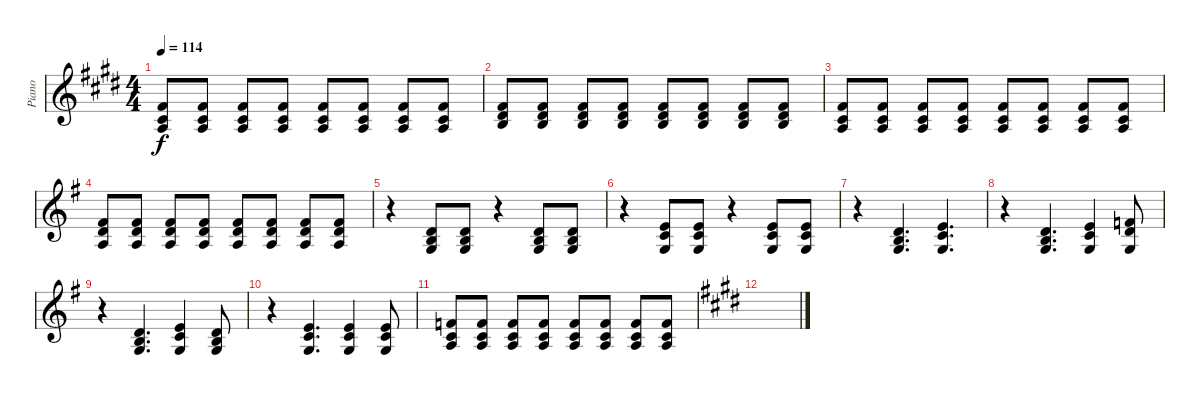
\track ("Piano" "Piano") {instrument brightacousticpiano}
\staff {score}
\tuning (E4 B3 G3 D3 A2 E2) {hide}
\ts (4 4)
\tempo 114
\clef g2
\ks e
(2.1 2.2 2.3).8{dy f} (2.1 2.2 2.3).8 (2.1 2.2 2.3).8 (2.1 2.2 2.3).8 (2.1 2.2 2.3).8 (2.1 2.2 2.3).8 (2.1 2.2 2.3).8 (2.1 2.2 2.3).8 |
(2.1 0.2 8.3).8 (2.1 0.2 8.3).8 (2.1 0.2 8.3).8 (2.1 0.2 8.3).8 (2.1 0.2 8.3).8 (2.1 0.2 8.3).8 (2.1 0.2 8.3).8 (2.1 0.2 8.3).8 |
(2.1 2.2 2.3).8 (2.1 2.2 2.3).8 (2.1 2.2 2.3).8 (2.1 2.2 2.3).8 (2.1 2.2 2.3).8 (2.1 2.2 2.3).8 (2.1 2.2 2.3).8 (2.1 2.2 2.3).8 |
\ks g
(7.2 7.3 7.4).8 (7.2 7.3 7.4).8 (7.2 7.3 7.4).8 (7.2 7.3 7.4).8 (7.2 7.3 7.4).8 (7.2 7.3 7.4).8 (7.2 7.3 7.4).8 (7.2 7.3 7.4).8 |
r.4 (0.2 0.3 12.4).8 (3.2 4.3 5.4).8 r.4 (0.2 0.3 12.4).8 (3.2 4.3 5.4).8 |
r.4 (0.1 1.2 0.3).8 (0.1 1.2 0.3).8 r.4 (0.1 1.2 0.3).8 (0.1 1.2 0.3).8 |
r.4 (0.2 0.3 12.4).4{d} (0.1 1.2 0.3).4{d} |
r.4 (0.2 0.3 12.4).4{d} (0.1 1.2 0.3).4 (1.1 3.2 0.3).8 |
r.4 (0.2 0.3 12.4).4{d} (0.1 1.2 0.3).4 (3.2 4.3 5.4).8 |
r.4 (0.1 1.2 0.3).4{d} (0.1 1.2 0.3).4 (0.1 1.2 0.3).8 |
(1.1 1.2 2.3).8 (1.1 1.2 2.3).8 (1.1 1.2 2.3).8 (1.1 1.2 2.3).8 (1.1 1.2 2.3).8 (1.1 1.2 2.3).8 (1.1 1.2 2.3).8 (1.1 1.2 2.3).8 |
\ks e
